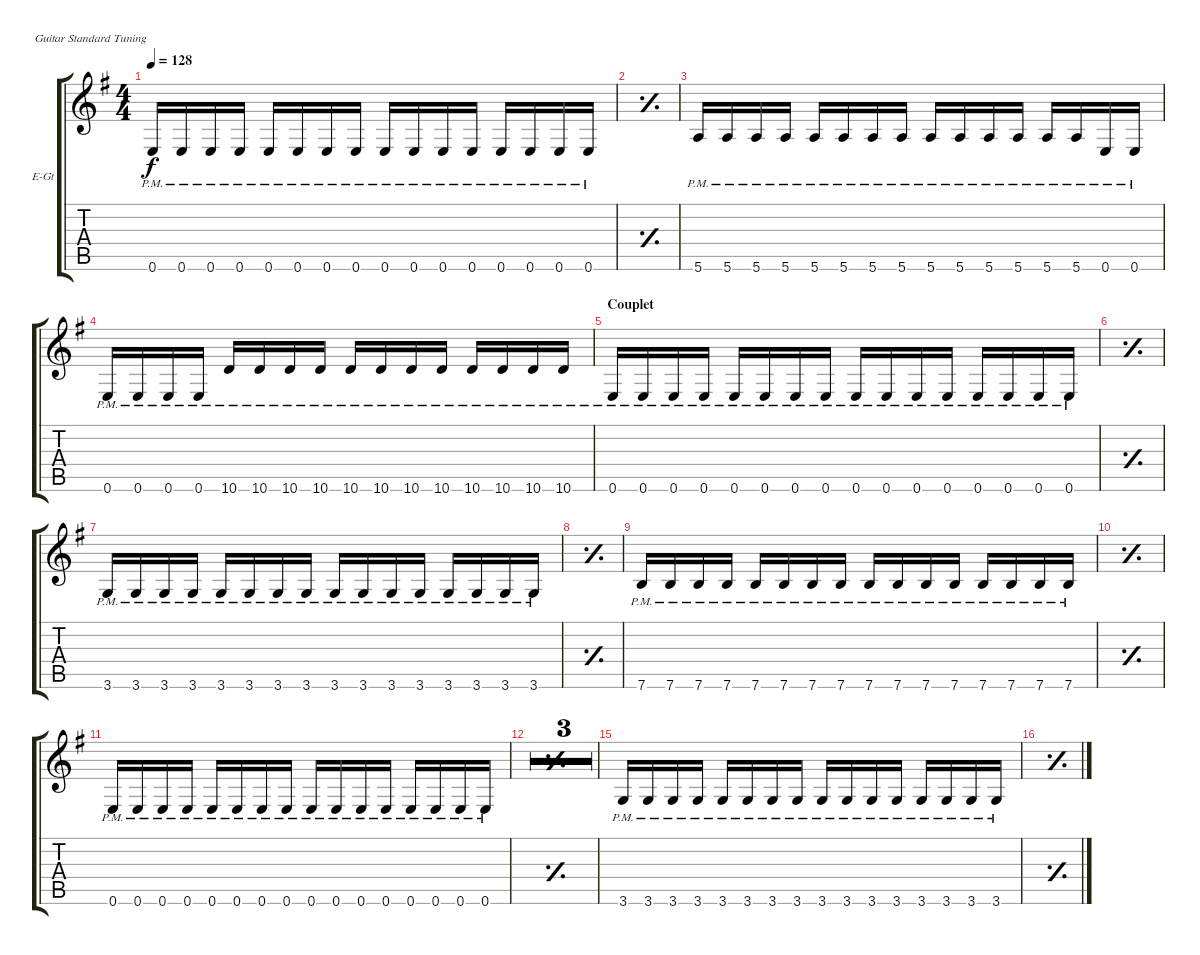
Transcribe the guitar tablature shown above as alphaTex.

\bracketExtendMode groupsimilarinstruments
\firstSystemTrackNameOrientation horizontal
\otherSystemsTrackNameOrientation horizontal
\track ("Electric Guitar" "E-Gt") {multiBarRest instrument electricguitarmuted}
\staff {score tabs}
\tuning (E4 B3 G3 D3 A2 E2)
\ts (4 4)
\tempo 128
\clef g2
\ks eminor
0.6{pm}.16{dy f} 0.6{pm}.16 0.6{pm}.16 0.6{pm}.16 0.6{pm}.16 0.6{pm}.16 0.6{pm}.16 0.6{pm}.16 0.6{pm}.16 0.6{pm}.16 0.6{pm}.16 0.6{pm}.16 0.6{pm}.16 0.6{pm}.16 0.6{pm}.16 0.6{pm}.16 |
\simile simple
|
\simile none
5.6{pm}.16 5.6{pm}.16 5.6{pm}.16 5.6{pm}.16 5.6{pm}.16 5.6{pm}.16 5.6{pm}.16 5.6{pm}.16 5.6{pm}.16 5.6{pm}.16 5.6{pm}.16 5.6{pm}.16 5.6{pm}.16 5.6{pm}.16 0.6{pm}.16 0.6{pm}.16 |
0.6{pm}.16 0.6{pm}.16 0.6{pm}.16 0.6{pm}.16 10.6{pm}.16 10.6{pm}.16 10.6{pm}.16 10.6{pm}.16 10.6{pm}.16 10.6{pm}.16 10.6{pm}.16 10.6{pm}.16 10.6{pm}.16 10.6{pm}.16 10.6{pm}.16 10.6{pm}.16 |
\section ("" "Couplet")
0.6{pm}.16 0.6{pm}.16 0.6{pm}.16 0.6{pm}.16 0.6{pm}.16 0.6{pm}.16 0.6{pm}.16 0.6{pm}.16 0.6{pm}.16 0.6{pm}.16 0.6{pm}.16 0.6{pm}.16 0.6{pm}.16 0.6{pm}.16 0.6{pm}.16 0.6{pm}.16 |
\simile simple
|
\simile none
3.6{pm}.16 3.6{pm}.16 3.6{pm}.16 3.6{pm}.16 3.6{pm}.16 3.6{pm}.16 3.6{pm}.16 3.6{pm}.16 3.6{pm}.16 3.6{pm}.16 3.6{pm}.16 3.6{pm}.16 3.6{pm}.16 3.6{pm}.16 3.6{pm}.16 3.6{pm}.16 |
\simile simple
|
\simile none
7.6{pm}.16 7.6{pm}.16 7.6{pm}.16 7.6{pm}.16 7.6{pm}.16 7.6{pm}.16 7.6{pm}.16 7.6{pm}.16 7.6{pm}.16 7.6{pm}.16 7.6{pm}.16 7.6{pm}.16 7.6{pm}.16 7.6{pm}.16 7.6{pm}.16 7.6{pm}.16 |
\simile simple
|
\simile none
0.6{pm}.16 0.6{pm}.16 0.6{pm}.16 0.6{pm}.16 0.6{pm}.16 0.6{pm}.16 0.6{pm}.16 0.6{pm}.16 0.6{pm}.16 0.6{pm}.16 0.6{pm}.16 0.6{pm}.16 0.6{pm}.16 0.6{pm}.16 0.6{pm}.16 0.6{pm}.16 |
\simile simple
|
|
|
\simile none
3.6{pm}.16 3.6{pm}.16 3.6{pm}.16 3.6{pm}.16 3.6{pm}.16 3.6{pm}.16 3.6{pm}.16 3.6{pm}.16 3.6{pm}.16 3.6{pm}.16 3.6{pm}.16 3.6{pm}.16 3.6{pm}.16 3.6{pm}.16 3.6{pm}.16 3.6{pm}.16 |
\simile simple
